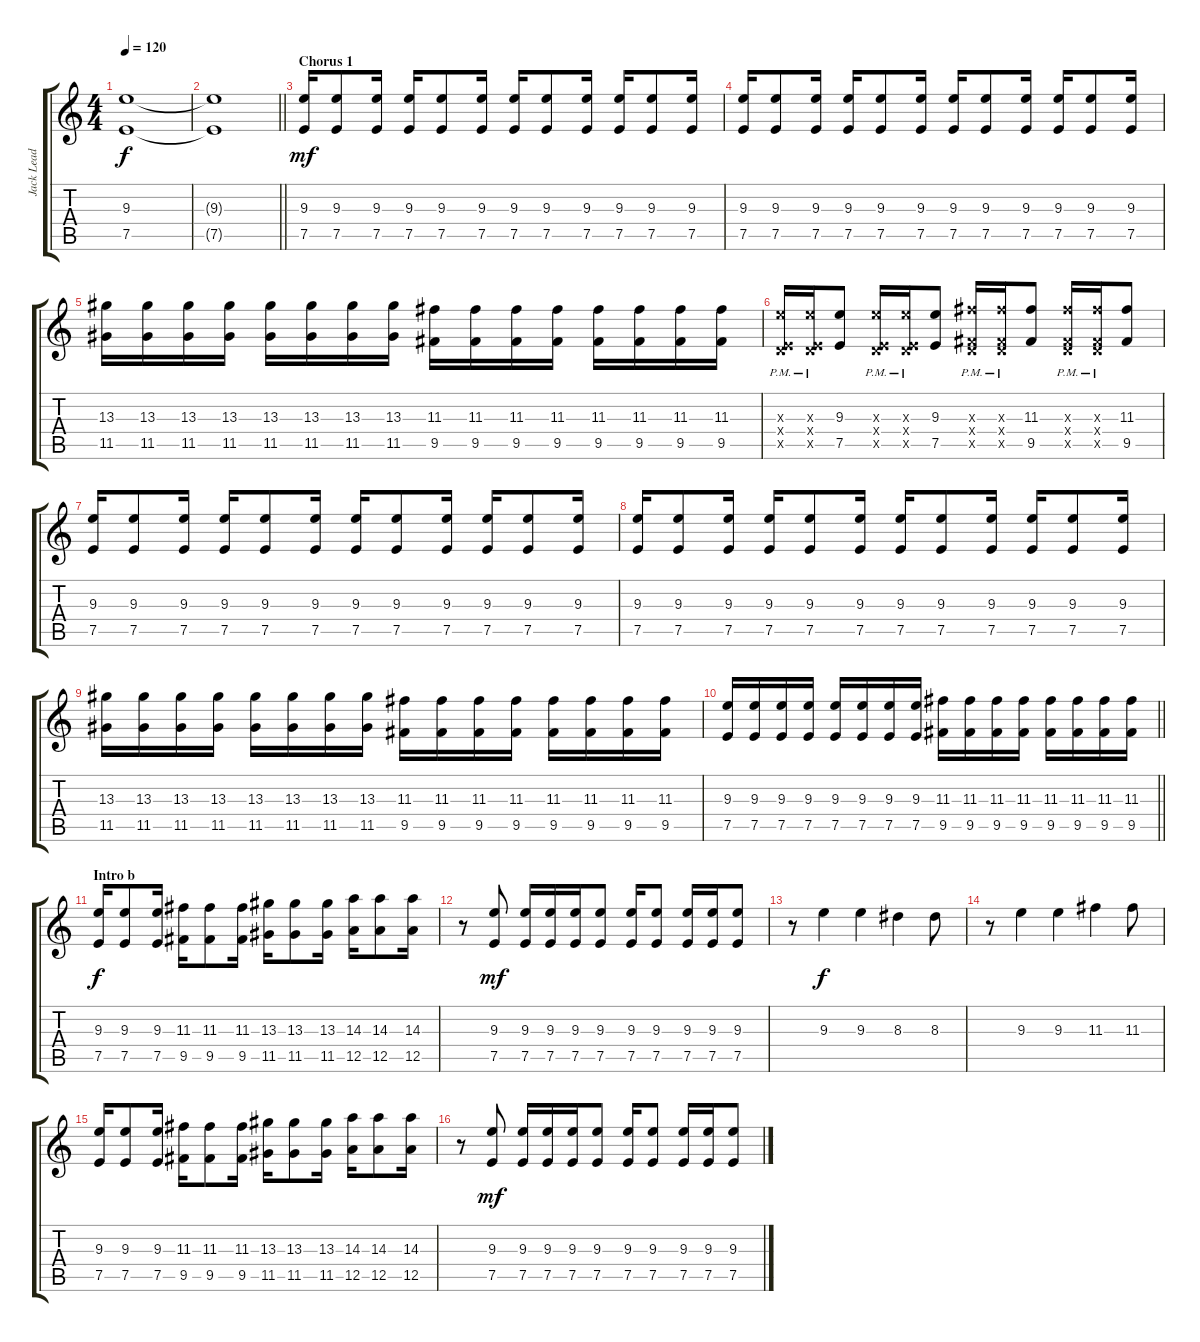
\track ("Jack Lead" "Jack Lead") {instrument distortionguitar}
\staff {score tabs}
\tuning (E4 B3 G3 D3 A2 E2) {hide}
\ts (4 4)
\tempo 120
\clef g2
\ks c
(9.3 7.5).1{dy f} |
\barLineRight lightlight
(9.3{t} 7.5{t}).1 |
\section ("" "Chorus 1")
(9.3 7.5).16{dy mf} (9.3 7.5).8 (9.3 7.5).16 (9.3 7.5).16 (9.3 7.5).8 (9.3 7.5).16 (9.3 7.5).16 (9.3 7.5).8 (9.3 7.5).16 (9.3 7.5).16 (9.3 7.5).8 (9.3 7.5).16 |
(9.3 7.5).16 (9.3 7.5).8 (9.3 7.5).16 (9.3 7.5).16 (9.3 7.5).8 (9.3 7.5).16 (9.3 7.5).16 (9.3 7.5).8 (9.3 7.5).16 (9.3 7.5).16 (9.3 7.5).8 (9.3 7.5).16 |
(13.3 11.5).16 (13.3 11.5).16 (13.3 11.5).16 (13.3 11.5).16 (13.3 11.5).16 (13.3 11.5).16 (13.3 11.5).16 (13.3 11.5).16 (11.3 9.5).16 (11.3 9.5).16 (11.3 9.5).16 (11.3 9.5).16 (11.3 9.5).16 (11.3 9.5).16 (11.3 9.5).16 (11.3 9.5).16 |
(9.3{pm x} 0.4{x} 7.5{pm x}).16 (9.3{pm x} 0.4{x} 7.5{pm x}).16 (9.3 7.5).8 (9.3{pm x} 0.4{x} 7.5{pm x}).16 (9.3{pm x} 0.4{x} 7.5{pm x}).16 (9.3 7.5).8 (11.3{pm x} 0.4{x} 9.5{pm x}).16 (11.3{pm x} 0.4{x} 9.5{pm x}).16 (11.3 9.5).8 (11.3{pm x} 0.4{x} 9.5{pm x}).16 (11.3{pm x} 0.4{x} 9.5{pm x}).16 (11.3 9.5).8 |
(9.3 7.5).16 (9.3 7.5).8 (9.3 7.5).16 (9.3 7.5).16 (9.3 7.5).8 (9.3 7.5).16 (9.3 7.5).16 (9.3 7.5).8 (9.3 7.5).16 (9.3 7.5).16 (9.3 7.5).8 (9.3 7.5).16 |
(9.3 7.5).16 (9.3 7.5).8 (9.3 7.5).16 (9.3 7.5).16 (9.3 7.5).8 (9.3 7.5).16 (9.3 7.5).16 (9.3 7.5).8 (9.3 7.5).16 (9.3 7.5).16 (9.3 7.5).8 (9.3 7.5).16 |
(13.3 11.5).16 (13.3 11.5).16 (13.3 11.5).16 (13.3 11.5).16 (13.3 11.5).16 (13.3 11.5).16 (13.3 11.5).16 (13.3 11.5).16 (11.3 9.5).16 (11.3 9.5).16 (11.3 9.5).16 (11.3 9.5).16 (11.3 9.5).16 (11.3 9.5).16 (11.3 9.5).16 (11.3 9.5).16 |
\barLineRight lightlight
(9.3 7.5).16 (9.3 7.5).16 (9.3 7.5).16 (9.3 7.5).16 (9.3 7.5).16 (9.3 7.5).16 (9.3 7.5).16 (9.3 7.5).16 (11.3 9.5).16 (11.3 9.5).16 (11.3 9.5).16 (11.3 9.5).16 (11.3 9.5).16 (11.3 9.5).16 (11.3 9.5).16 (11.3 9.5).16 |
\section ("" "Intro b")
(9.3 7.5).16{dy f} (9.3 7.5).8 (9.3 7.5).16 (11.3 9.5).16 (11.3 9.5).8 (11.3 9.5).16 (13.3 11.5).16 (13.3 11.5).8 (13.3 11.5).16 (14.3 12.5).16 (14.3 12.5).8 (14.3 12.5).16 |
r.8 (9.3 7.5).8{dy mf} (9.3 7.5).16 (9.3 7.5).16 (9.3 7.5).16 (9.3 7.5).8 (9.3 7.5).16 (9.3 7.5).8 (9.3 7.5).16 (9.3 7.5).16 (9.3 7.5).8 |
r.8 9.3.4{dy f} 9.3.4 8.3.4 8.3.8 |
r.8 9.3.4 9.3.4 11.3.4 11.3.8 |
(9.3 7.5).16 (9.3 7.5).8 (9.3 7.5).16 (11.3 9.5).16 (11.3 9.5).8 (11.3 9.5).16 (13.3 11.5).16 (13.3 11.5).8 (13.3 11.5).16 (14.3 12.5).16 (14.3 12.5).8 (14.3 12.5).16 |
r.8 (9.3 7.5).8{dy mf} (9.3 7.5).16 (9.3 7.5).16 (9.3 7.5).16 (9.3 7.5).8 (9.3 7.5).16 (9.3 7.5).8 (9.3 7.5).16 (9.3 7.5).16 (9.3 7.5).8
